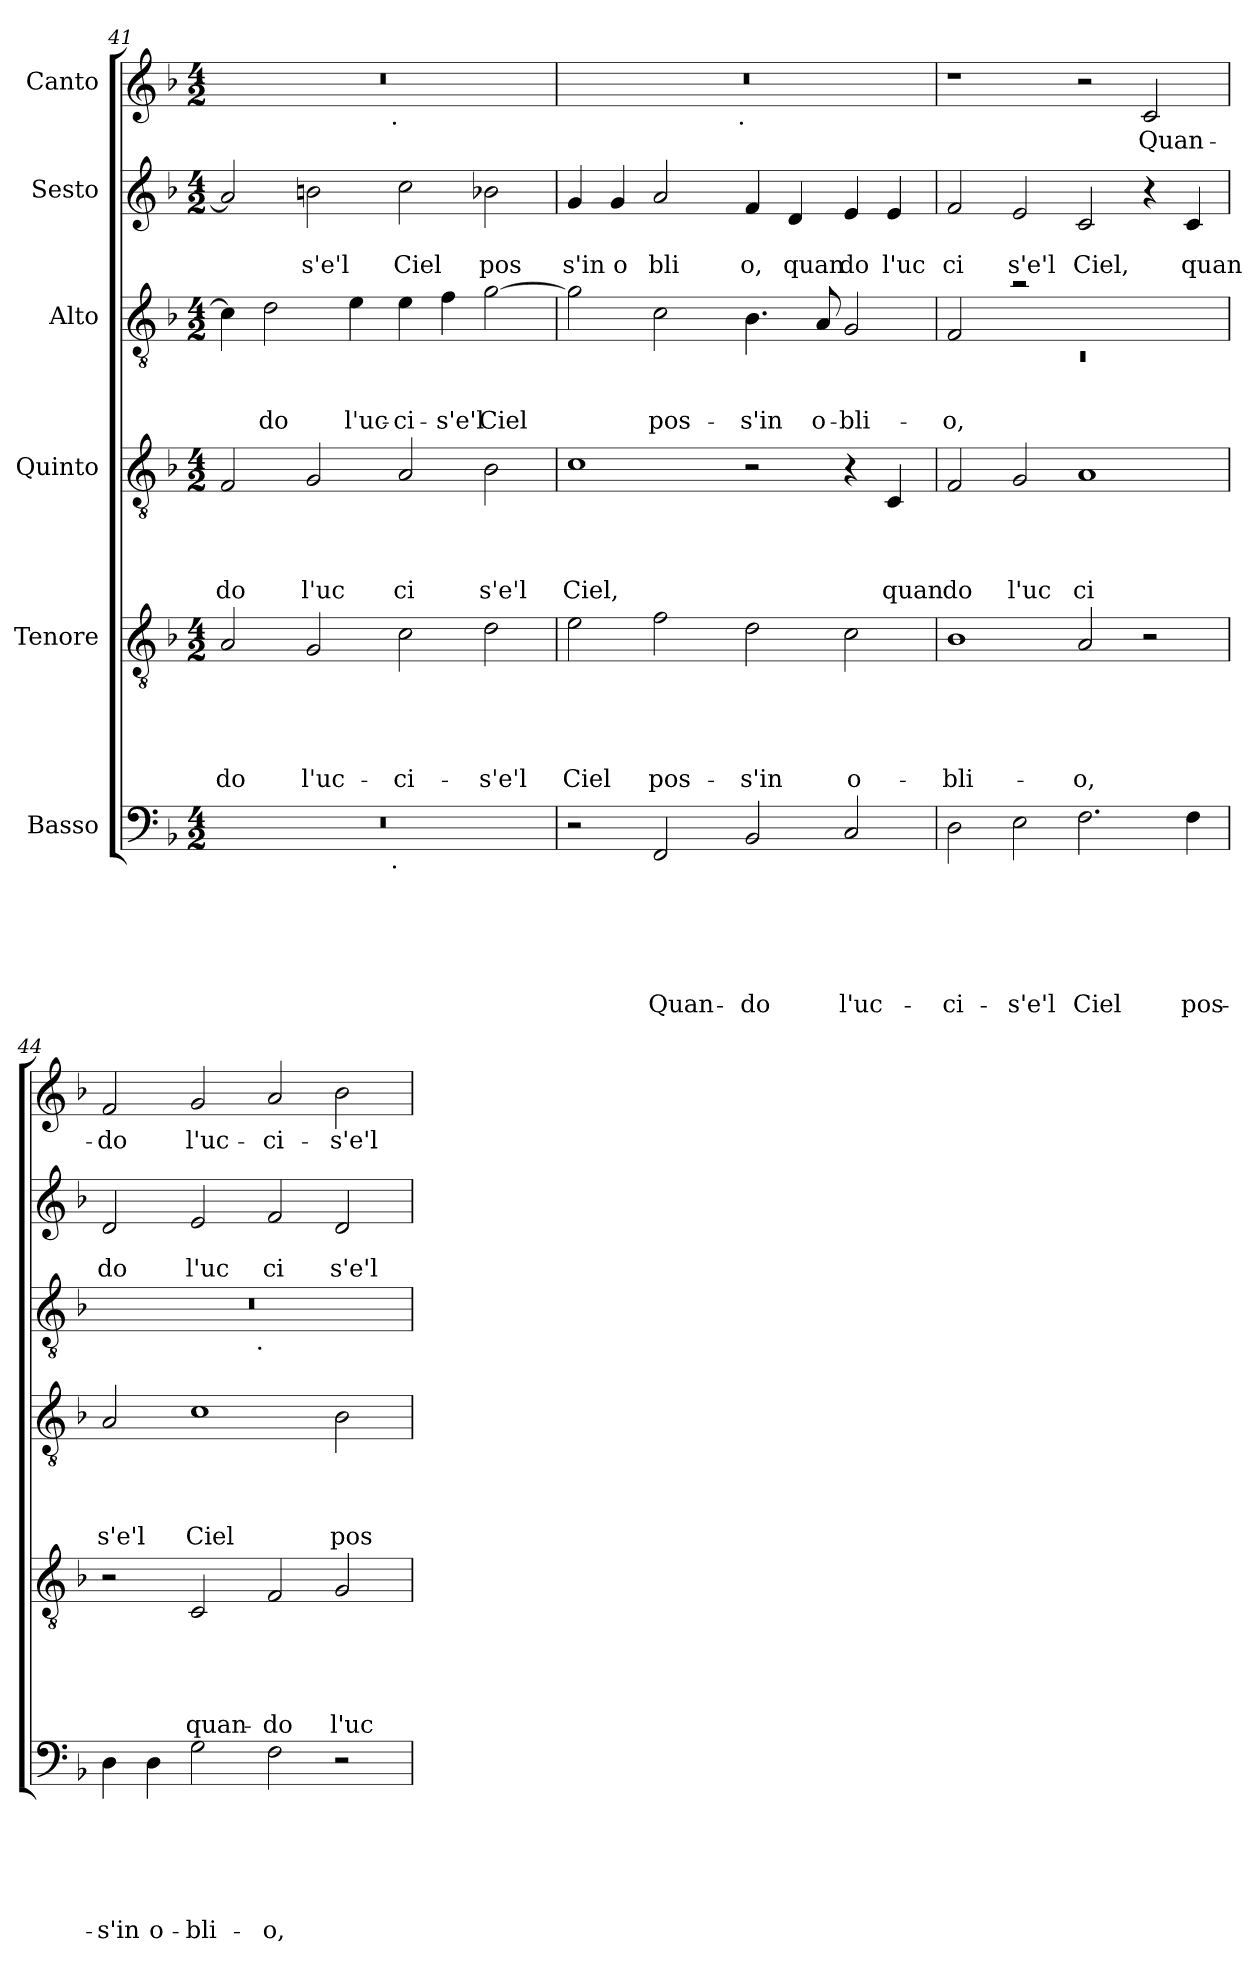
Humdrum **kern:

**kern	**text	**text	**text	**text	**text	**text	**kern	**text	**text	**text	**text	**text	**kern	**text	**text	**text	**text	**kern	**text	**text	**text	**kern	**text	**text	**kern	**text
*part6	*part6	*part6	*part6	*part6	*part6	*part6	*part5	*part5	*part5	*part5	*part5	*part5	*part4	*part4	*part4	*part4	*part4	*part3	*part3	*part3	*part3	*part2	*part2	*part2	*part1	*part1
*staff6	*staff6	*staff6	*staff6	*staff6	*staff6	*staff6	*staff5	*staff5	*staff5	*staff5	*staff5	*staff5	*staff4	*staff4	*staff4	*staff4	*staff4	*staff3	*staff3	*staff3	*staff3	*staff2	*staff2	*staff2	*staff1	*staff1
*I"Basso	*	*	*	*	*	*	*I"Tenore	*	*	*	*	*	*I"Quinto	*	*	*	*	*I"Alto	*	*	*	*I"Sesto	*	*	*I"Canto	*
*clefF4	*	*	*	*	*	*	*clefGv2	*	*	*	*	*	*clefGv2	*	*	*	*	*clefGv2	*	*	*	*clefG2	*	*	*clefG2	*
*k[b-]	*	*	*	*	*	*	*k[b-]	*	*	*	*	*	*k[b-]	*	*	*	*	*k[b-]	*	*	*	*k[b-]	*	*	*k[b-]	*
*F:	*	*	*	*	*	*	*F:	*	*	*	*	*	*F:	*	*	*	*	*F:	*	*	*	*F:	*	*	*F:	*
*M4/2	*	*	*	*	*	*	*M4/2	*	*	*	*	*	*M4/2	*	*	*	*	*M4/2	*	*	*	*M4/2	*	*	*M4/2	*
=41	=41	=41	=41	=41	=41	=41	=41	=41	=41	=41	=41	=41	=41	=41	=41	=41	=41	=41	=41	=41	=41	=41	=41	=41	=41	=41
!	!	!	!	!	!	!	!	!	!	!	!	!LO:LY:b	!	!	!	!	!LO:LY:b	!	!	!	!	!	!	!	!	!
*^	*	*	*	*	*	*	*	*	*	*	*	*	*	*	*	*	*	*	*	*	*	*	*	*	*^	*
0r	2ryy	.	.	.	.	.	.	2A/	.	.	.	.	-do	2F/	.	.	.	do	4c\]	.	.	.	2a/]	.	.	0r	2ryy	.
!	!	!	!	!	!	!	!	!	!	!	!	!	!	!	!	!	!	!	!	!	!	!LO:LY:b	!	!	!	!	!	!
.	.	.	.	.	.	.	.	.	.	.	.	.	.	.	.	.	.	.	2d\	.	.	-do	.	.	.	.	.	.
!	!	!	!	!	!	!	!	!	!	!	!	!	!LO:LY:b	!	!	!	!	!LO:LY:b	!	!	!	!	!	!	!LO:LY:b	!	!	!
.	4ryy	.	.	.	.	.	.	2G/	.	.	.	.	l'uc-	2G/	.	.	.	l'uc	.	.	.	.	2bn\	.	s'e'l	.	4ryy	.
!	!	!	!	!	!	!	!	!	!	!	!	!	!	!	!	!	!	!	!	!	!	!LO:LY:b	!	!	!	!	!	!
.	8...ryy	.	.	.	.	.	.	.	.	.	.	.	.	.	.	.	.	.	4e\	.	.	l'uc-	.	.	.	.	8...ryy	.
!	!	!	!	!	!	!	!	!	!	!	!	!	!	!	!	!	!	!	!	!	!	!	!	!	!	!	!LO:TX:b:t=.	!
!	!LO:TX:b:t=.	!	!	!	!	!	!	!	!	!	!	!	!	!	!	!	!	!	!	!	!	!	!	!	!	!	!	!
.	1ryy	.	.	.	.	.	.	.	.	.	.	.	.	.	.	.	.	.	.	.	.	.	.	.	.	.	1ryy	.
!	!	!	!	!	!	!	!	!	!	!	!	!	!LO:LY:b	!	!	!	!	!LO:LY:b	!	!	!	!LO:LY:b	!	!	!LO:LY:b	!	!	!
.	.	.	.	.	.	.	.	2c\	.	.	.	.	-ci-	2A/	.	.	.	ci	4e\	.	.	-ci-	2cc\	.	Ciel	.	.	.
!	!	!	!	!	!	!	!	!	!	!	!	!	!	!	!	!	!	!	!	!	!	!LO:LY:b	!	!	!	!	!	!
.	.	.	.	.	.	.	.	.	.	.	.	.	.	.	.	.	.	.	4f\	.	.	-s'e'l	.	.	.	.	.	.
!	!	!	!	!	!	!	!	!	!	!	!	!	!LO:LY:b	!	!	!	!	!LO:LY:b	!	!	!	!LO:LY:b	!	!	!LO:LY:b	!	!	!
.	.	.	.	.	.	.	.	2d\	.	.	.	.	-s'e'l	2B-\	.	.	.	s'e'l	[>2g\	.	.	Ciel	2b-X\	.	pos	.	.	.
.	64ryy	.	.	.	.	.	.	.	.	.	.	.	.	.	.	.	.	.	.	.	.	.	.	.	.	.	64ryy	.
=42	=42	=42	=42	=42	=42	=42	=42	=42	=42	=42	=42	=42	=42	=42	=42	=42	=42	=42	=42	=42	=42	=42	=42	=42	=42	=42	=42	=42
!	!	!	!	!	!	!	!	!	!	!	!	!	!LO:LY:b	!	!	!	!	!LO:LY:b	!	!	!	!	!	!	!LO:LY:b	!	!	!
*v	*v	*	*	*	*	*	*	*	*	*	*	*	*	*	*	*	*	*	*	*	*	*	*	*	*	*	*	*
2r	.	.	.	.	.	.	2e\	.	.	.	.	Ciel	1c	.	.	.	Ciel,	2g\]	.	.	.	4g/	.	s'in	0r	2ryy	.
!	!	!	!	!	!	!	!	!	!	!	!	!	!	!	!	!	!	!	!	!	!	!	!	!LO:LY:b	!	!	!
.	.	.	.	.	.	.	.	.	.	.	.	.	.	.	.	.	.	.	.	.	.	4g/	.	o	.	.	.
!	!	!	!	!	!	!LO:LY:b	!	!	!	!	!	!LO:LY:b	!	!	!	!	!	!	!	!	!LO:LY:b	!	!	!LO:LY:b	!	!	!
2FF/	.	.	.	.	.	Quan-	2f\	.	.	.	.	pos-	.	.	.	.	.	2c\	.	.	pos-	2a/	.	bli	.	4ryy	.
.	.	.	.	.	.	.	.	.	.	.	.	.	.	.	.	.	.	.	.	.	.	.	.	.	.	8...ryy	.
!	!	!	!	!	!	!	!	!	!	!	!	!	!	!	!	!	!	!	!	!	!	!	!	!	!	!LO:TX:b:t=.	!
.	.	.	.	.	.	.	.	.	.	.	.	.	.	.	.	.	.	.	.	.	.	.	.	.	.	1ryy	.
!	!	!	!	!	!	!LO:LY:b	!	!	!	!	!	!LO:LY:b	!	!	!	!	!	!	!	!	!LO:LY:b	!	!	!LO:LY:b	!	!	!
2BB-/	.	.	.	.	.	-do	2d\	.	.	.	.	-s'in	2r	.	.	.	.	4.B-\	.	.	-s'in	4f/	.	o,	.	.	.
!	!	!	!	!	!	!	!	!	!	!	!	!	!	!	!	!	!	!	!	!	!	!	!	!LO:LY:b	!	!	!
.	.	.	.	.	.	.	.	.	.	.	.	.	.	.	.	.	.	.	.	.	.	4d/	.	quan	.	.	.
!	!	!	!	!	!	!	!	!	!	!	!	!	!	!	!	!	!	!	!	!	!LO:LY:b	!	!	!	!	!	!
.	.	.	.	.	.	.	.	.	.	.	.	.	.	.	.	.	.	8A/	.	.	o-	.	.	.	.	.	.
!	!	!	!	!	!	!LO:LY:b	!	!	!	!	!	!LO:LY:b	!	!	!	!	!	!	!	!	!LO:LY:b	!	!	!LO:LY:b	!	!	!
2C/	.	.	.	.	.	l'uc-	2c\	.	.	.	.	o-	4r	.	.	.	.	2G/	.	.	-bli-	4e/	.	do	.	.	.
!	!	!	!	!	!	!	!	!	!	!	!	!	!	!	!	!	!LO:LY:b	!	!	!	!	!	!	!LO:LY:b	!	!	!
.	.	.	.	.	.	.	.	.	.	.	.	.	4C/	.	.	.	quan	.	.	.	.	4e/	.	l'uc	.	.	.
.	.	.	.	.	.	.	.	.	.	.	.	.	.	.	.	.	.	.	.	.	.	.	.	.	.	64ryy	.
=43	=43	=43	=43	=43	=43	=43	=43	=43	=43	=43	=43	=43	=43	=43	=43	=43	=43	=43	=43	=43	=43	=43	=43	=43	=43	=43	=43
*	*	*	*	*	*	*	*	*	*	*	*	*	*	*	*	*	*	*^	*	*	*	*	*	*	*	*	*
!	!	!	!	!	!	!LO:LY:b	!	!	!	!	!	!LO:LY:b	!	!	!	!	!LO:LY:b	!	!LO:N:vis=1	!	!	!LO:LY:b	!	!	!LO:LY:b	!	!	!
*	*	*	*	*	*	*	*	*	*	*	*	*	*	*	*	*	*	*	*	*	*	*	*	*	*	*v	*v	*
2D\	.	.	.	.	.	-ci-	1B-	.	.	.	.	-bli-	2F/	.	.	.	do	2F/	0rC	.	.	-o,	2f/	.	ci	1r	.
!	!	!	!	!	!	!LO:LY:b	!	!	!	!	!	!	!	!	!	!	!LO:LY:b	!	!	!	!	!	!	!	!LO:LY:b	!	!
2E\	.	.	.	.	.	-s'e'l	.	.	.	.	.	.	2G/	.	.	.	l'uc	2ra	.	.	.	.	2e/	.	s'e'l	.	.
!	!	!	!	!	!	!LO:LY:b	!	!	!	!	!	!LO:LY:b	!	!	!	!	!LO:LY:b	!	!	!	!	!	!	!	!LO:LY:b	!	!
2.F\	.	.	.	.	.	Ciel	2A/	.	.	.	.	-o,	1A	.	.	.	ci	1ryy	.	.	.	.	2c/	.	Ciel,	2r	.
!	!	!	!	!	!	!	!	!	!	!	!	!	!	!	!	!	!	!	!	!	!	!	!	!	!	!	!LO:LY:b
.	.	.	.	.	.	.	2r	.	.	.	.	.	.	.	.	.	.	.	.	.	.	.	4r	.	.	2c/	Quan-
!	!	!	!	!	!	!LO:LY:b	!	!	!	!	!	!	!	!	!	!	!	!	!	!	!	!	!	!	!LO:LY:b	!	!
4F\	.	.	.	.	.	pos-	.	.	.	.	.	.	.	.	.	.	.	.	.	.	.	.	4c/	.	quan	.	.
=44	=44	=44	=44	=44	=44	=44	=44	=44	=44	=44	=44	=44	=44	=44	=44	=44	=44	=44	=44	=44	=44	=44	=44	=44	=44	=44	=44
!	!	!	!	!	!	!LO:LY:b	!	!	!	!	!	!	!	!	!	!	!LO:LY:b	!	!	!	!	!	!	!	!LO:LY:b	!	!LO:LY:b
4D\	.	.	.	.	.	-s'in	2r	.	.	.	.	.	2A/	.	.	.	s'e'l	0r	2ryy	.	.	.	2d/	.	do	2f/	-do
!	!	!	!	!	!	!LO:LY:b	!	!	!	!	!	!	!	!	!	!	!	!	!	!	!	!	!	!	!	!	!
4D\	.	.	.	.	.	o-	.	.	.	.	.	.	.	.	.	.	.	.	.	.	.	.	.	.	.	.	.
!	!	!	!	!	!	!LO:LY:b	!	!	!	!	!	!LO:LY:b	!	!	!	!	!LO:LY:b	!	!	!	!	!	!	!	!LO:LY:b	!	!LO:LY:b
2G\	.	.	.	.	.	-bli-	2C/	.	.	.	.	quan-	1c	.	.	.	Ciel	.	4...ryy	.	.	.	2e/	.	l'uc	2g/	l'uc-
!	!	!	!	!	!	!	!	!	!	!	!	!	!	!	!	!	!	!	!LO:TX:b:t=.	!	!	!	!	!	!	!	!
.	.	.	.	.	.	.	.	.	.	.	.	.	.	.	.	.	.	.	1ryy	.	.	.	.	.	.	.	.
!	!	!	!	!	!	!LO:LY:b	!	!	!	!	!	!LO:LY:b	!	!	!	!	!	!	!	!	!	!	!	!	!LO:LY:b	!	!LO:LY:b
2F\	.	.	.	.	.	-o,	2F/	.	.	.	.	-do	.	.	.	.	.	.	.	.	.	.	2f/	.	ci	2a/	-ci-
!	!	!	!	!	!	!	!	!	!	!	!	!LO:LY:b	!	!	!	!	!LO:LY:b	!	!	!	!	!	!	!	!LO:LY:b	!	!LO:LY:b
2r	.	.	.	.	.	.	2G/	.	.	.	.	l'uc-	2B-\	.	.	.	pos	.	.	.	.	.	2d/	.	s'e'l	2b-\	-s'e'l
.	.	.	.	.	.	.	.	.	.	.	.	.	.	.	.	.	.	.	32ryy	.	.	.	.	.	.	.	.
*	*	*	*	*	*	*	*	*	*	*	*	*	*	*	*	*	*	*v	*v	*	*	*	*	*	*	*	*
=	=	=	=	=	=	=	=	=	=	=	=	=	=	=	=	=	=	=	=	=	=	=	=	=	=	=
*-	*-	*-	*-	*-	*-	*-	*-	*-	*-	*-	*-	*-	*-	*-	*-	*-	*-	*-	*-	*-	*-	*-	*-	*-	*-	*-
